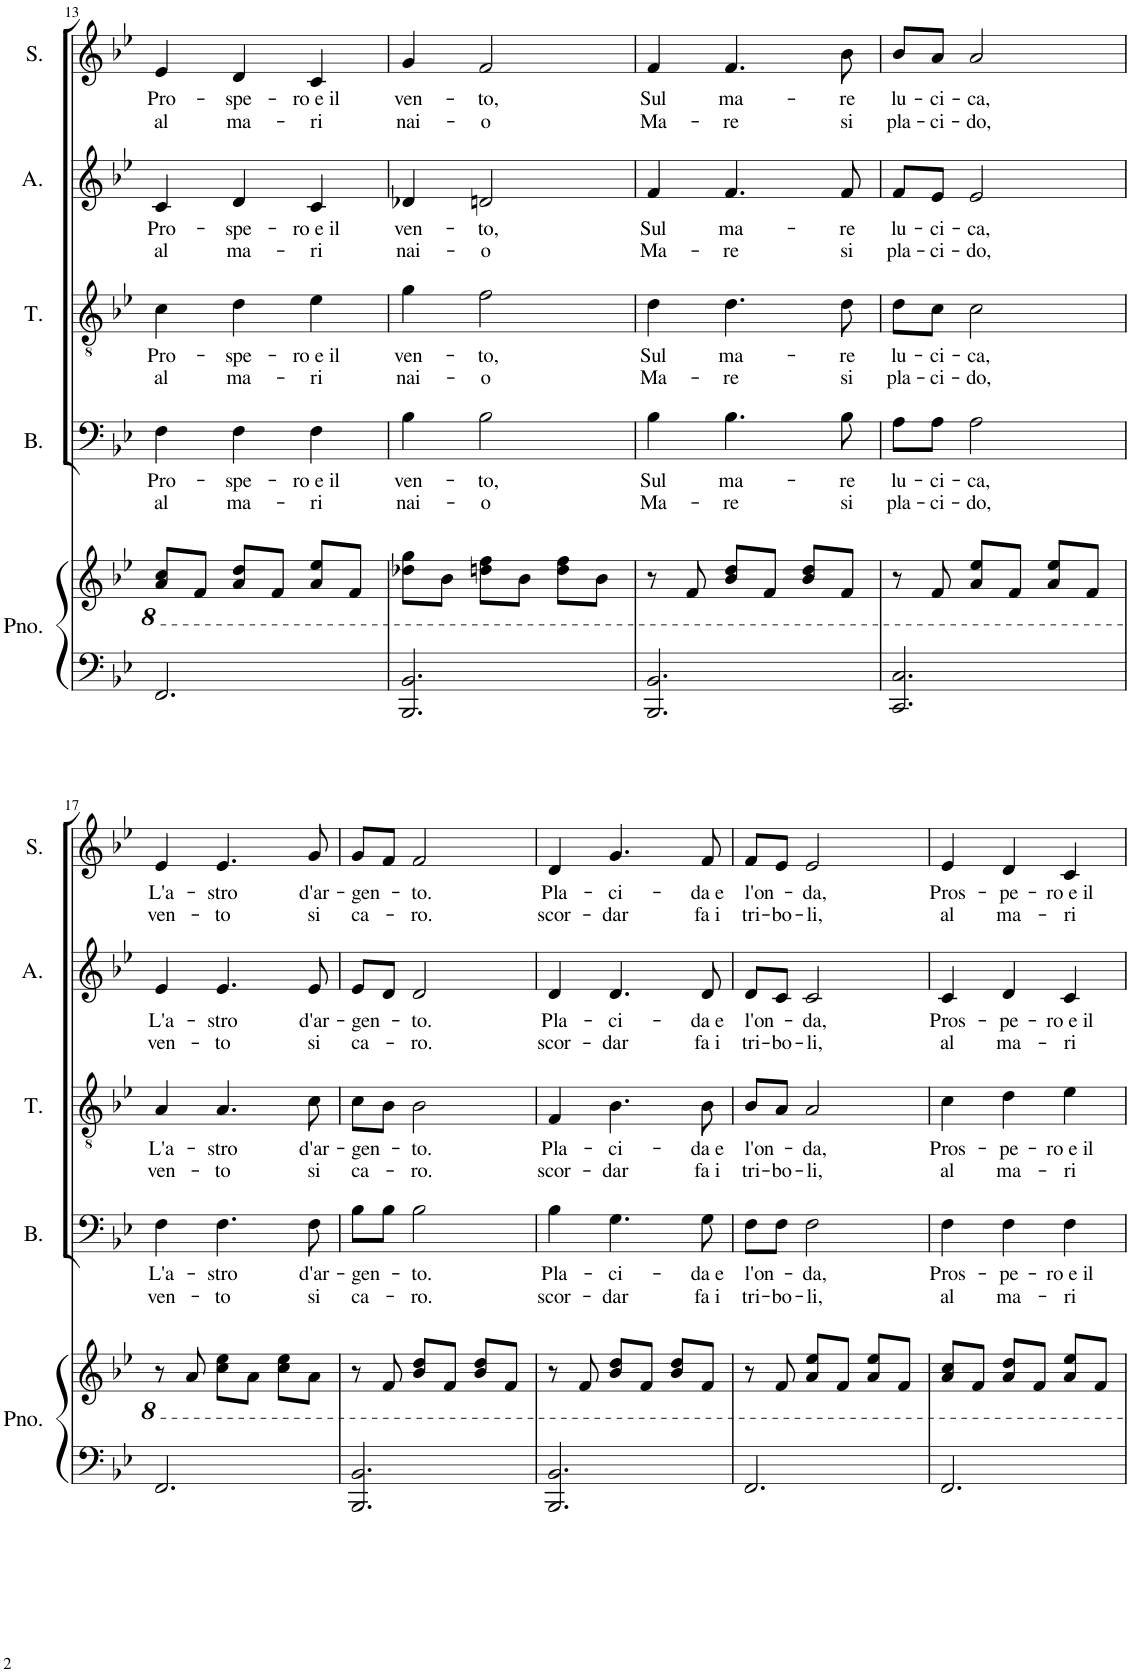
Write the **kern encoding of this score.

**kern	**kern	**kern	**text	**text	**kern	**text	**text	**kern	**text	**text	**kern	**text	**text
*part5	*part5	*part4	*part4	*part4	*part3	*part3	*part3	*part2	*part2	*part2	*part1	*part1	*part1
*staff6	*staff5	*staff4	*staff4	*staff4	*staff3	*staff3	*staff3	*staff2	*staff2	*staff2	*staff1	*staff1	*staff1
*I"Piano	*	*I"Bass	*	*	*I"Tenor	*	*	*I"Alto	*	*	*I"Soprano	*	*
*I'Pno.	*	*I'B.	*	*	*I'T.	*	*	*I'A.	*	*	*I'S.	*	*
!!LO:PB:g=z
*clefF4	*clefG2	*clefF4	*	*	*clefGv2	*	*	*clefG2	*	*	*clefG2	*	*
*k[b-e-]	*k[b-e-]	*k[b-e-]	*	*	*k[b-e-]	*	*	*k[b-e-]	*	*	*k[b-e-]	*	*
*M3/4	*M3/4	*M3/4	*	*	*M3/4	*	*	*M3/4	*	*	*M3/4	*	*
=13	=13	=13	=13	=13	=13	=13	=13	=13	=13	=13	=13	=13	=13
!	!	!	!LO:LY:b	!LO:LY:b	!	!LO:LY:b	!LO:LY:b	!	!LO:LY:b	!LO:LY:b	!	!LO:LY:b	!LO:LY:b
2.FF/	8A/ 8c/L	4F\	Pro-	al	4c\	Pro-	al	4c/	Pro-	al	4e-/	Pro-	al
.	8F/J	.	.	.	.	.	.	.	.	.	.	.	.
!	!	!	!LO:LY:b	!LO:LY:b	!	!LO:LY:b	!LO:LY:b	!	!LO:LY:b	!LO:LY:b	!	!LO:LY:b	!LO:LY:b
.	8A/ 8d/L	4F\	-spe-	ma-	4d\	-spe-	ma-	4d/	-spe-	ma-	4d/	-spe-	ma-
.	8F/J	.	.	.	.	.	.	.	.	.	.	.	.
!	!	!	!LO:LY:b	!LO:LY:b	!	!LO:LY:b	!LO:LY:b	!	!LO:LY:b	!LO:LY:b	!	!LO:LY:b	!LO:LY:b
.	8A/ 8e-/L	4F\	-ro e il	-ri	4e-\	-ro e il	-ri	4c/	-ro e il	-ri	4c/	-ro e il	-ri
.	8F/J	.	.	.	.	.	.	.	.	.	.	.	.
=14	=14	=14	=14	=14	=14	=14	=14	=14	=14	=14	=14	=14	=14
!	!	!	!LO:LY:b	!LO:LY:b	!	!LO:LY:b	!LO:LY:b	!	!LO:LY:b	!LO:LY:b	!	!LO:LY:b	!LO:LY:b
2.BBB-/ 2.BB-/	8d-X\ 8g\L	4B-\	ven-	nai-	4g\	ven-	nai-	4d-X/	ven-	nai-	4g/	ven-	nai-
.	8B-\J	.	.	.	.	.	.	.	.	.	.	.	.
!	!	!	!LO:LY:b	!LO:LY:b	!	!LO:LY:b	!LO:LY:b	!	!LO:LY:b	!LO:LY:b	!	!LO:LY:b	!LO:LY:b
.	8dn\ 8f\L	2B-\	-to,	-o	2f\	-to,	-o	2dn/	-to,	-o	2f/	-to,	-o
.	8B-\J	.	.	.	.	.	.	.	.	.	.	.	.
.	8d\ 8f\L	.	.	.	.	.	.	.	.	.	.	.	.
.	8B-\J	.	.	.	.	.	.	.	.	.	.	.	.
=15	=15	=15	=15	=15	=15	=15	=15	=15	=15	=15	=15	=15	=15
!	!	!	!LO:LY:b	!LO:LY:b	!	!LO:LY:b	!LO:LY:b	!	!LO:LY:b	!LO:LY:b	!	!LO:LY:b	!LO:LY:b
2.BBB-/ 2.BB-/	8r	4B-\	Sul	Ma-	4d\	Sul	Ma-	4f/	Sul	Ma-	4f/	Sul	Ma-
.	8F/	.	.	.	.	.	.	.	.	.	.	.	.
!	!	!	!LO:LY:b	!LO:LY:b	!	!LO:LY:b	!LO:LY:b	!	!LO:LY:b	!LO:LY:b	!	!LO:LY:b	!LO:LY:b
.	8B-/ 8d/L	4.B-\	ma-	-re	4.d\	ma-	-re	4.f/	ma-	-re	4.f/	ma-	-re
.	8F/J	.	.	.	.	.	.	.	.	.	.	.	.
.	8B-/ 8d/L	.	.	.	.	.	.	.	.	.	.	.	.
!	!	!	!LO:LY:b	!LO:LY:b	!	!LO:LY:b	!LO:LY:b	!	!LO:LY:b	!LO:LY:b	!	!LO:LY:b	!LO:LY:b
.	8F/J	8B-\	-re	si	8d\	-re	si	8f/	-re	si	8b-\	-re	si
=16	=16	=16	=16	=16	=16	=16	=16	=16	=16	=16	=16	=16	=16
!	!	!	!LO:LY:b	!LO:LY:b	!	!LO:LY:b	!LO:LY:b	!	!LO:LY:b	!LO:LY:b	!	!LO:LY:b	!LO:LY:b
2.CC/ 2.C/	8r	8A\L	lu-	pla-	8d\L	lu-	pla-	8f/L	lu-	pla-	8b-/L	lu-	pla-
!	!	!	!LO:LY:b	!LO:LY:b	!	!LO:LY:b	!LO:LY:b	!	!LO:LY:b	!LO:LY:b	!	!LO:LY:b	!LO:LY:b
.	8F/	8A\J	-ci-	-ci-	8c\J	-ci-	-ci-	8e-/J	-ci-	-ci-	8a/J	-ci-	-ci-
!	!	!	!LO:LY:b	!LO:LY:b	!	!LO:LY:b	!LO:LY:b	!	!LO:LY:b	!LO:LY:b	!	!LO:LY:b	!LO:LY:b
.	8A/ 8e-/L	2A\	-ca,	-do,	2c\	-ca,	-do,	2e-/	-ca,	-do,	2a/	-ca,	-do,
.	8F/J	.	.	.	.	.	.	.	.	.	.	.	.
.	8A/ 8e-/L	.	.	.	.	.	.	.	.	.	.	.	.
.	8F/J	.	.	.	.	.	.	.	.	.	.	.	.
!!LO:LB:g=z
=17	=17	=17	=17	=17	=17	=17	=17	=17	=17	=17	=17	=17	=17
!	!	!	!LO:LY:b	!LO:LY:b	!	!LO:LY:b	!LO:LY:b	!	!LO:LY:b	!LO:LY:b	!	!LO:LY:b	!LO:LY:b
2.FF/	8r	4F\	L'a-	ven-	4A/	L'a-	ven-	4e-/	L'a-	ven-	4e-/	L'a-	ven-
.	8A/	.	.	.	.	.	.	.	.	.	.	.	.
!	!	!	!LO:LY:b	!LO:LY:b	!	!LO:LY:b	!LO:LY:b	!	!LO:LY:b	!LO:LY:b	!	!LO:LY:b	!LO:LY:b
.	8c\ 8e-\L	4.F\	-stro	-to	4.A/	-stro	-to	4.e-/	-stro	-to	4.e-/	-stro	-to
.	8A\J	.	.	.	.	.	.	.	.	.	.	.	.
.	8c\ 8e-\L	.	.	.	.	.	.	.	.	.	.	.	.
!	!	!	!LO:LY:b	!LO:LY:b	!	!LO:LY:b	!LO:LY:b	!	!LO:LY:b	!LO:LY:b	!	!LO:LY:b	!LO:LY:b
.	8A\J	8F\	d'ar-	si	8c\	d'ar-	si	8e-/	d'ar-	si	8g/	d'ar-	si
=18	=18	=18	=18	=18	=18	=18	=18	=18	=18	=18	=18	=18	=18
!	!	!	!LO:LY:b	!LO:LY:b	!	!LO:LY:b	!LO:LY:b	!	!LO:LY:b	!LO:LY:b	!	!LO:LY:b	!LO:LY:b
2.BBB-/ 2.BB-/	8r	8B-\L	-gen-	ca-	8c\L	-gen-	ca-	8e-/L	-gen-	ca-	8g/L	-gen-	ca-
.	8F/	8B-\J	.	.	8B-\J	.	.	8d/J	.	.	8f/J	.	.
!	!	!	!LO:LY:b	!LO:LY:b	!	!LO:LY:b	!LO:LY:b	!	!LO:LY:b	!LO:LY:b	!	!LO:LY:b	!LO:LY:b
.	8B-/ 8d/L	2B-\	-to.	-ro.	2B-\	-to.	-ro.	2d/	-to.	-ro.	2f/	-to.	-ro.
.	8F/J	.	.	.	.	.	.	.	.	.	.	.	.
.	8B-/ 8d/L	.	.	.	.	.	.	.	.	.	.	.	.
.	8F/J	.	.	.	.	.	.	.	.	.	.	.	.
=19	=19	=19	=19	=19	=19	=19	=19	=19	=19	=19	=19	=19	=19
!	!	!	!LO:LY:b	!LO:LY:b	!	!LO:LY:b	!LO:LY:b	!	!LO:LY:b	!LO:LY:b	!	!LO:LY:b	!LO:LY:b
2.BBB-/ 2.BB-/	8r	4B-\	Pla-	scor-	4F/	Pla-	scor-	4d/	Pla-	scor-	4d/	Pla-	scor-
.	8F/	.	.	.	.	.	.	.	.	.	.	.	.
!	!	!	!LO:LY:b	!LO:LY:b	!	!LO:LY:b	!LO:LY:b	!	!LO:LY:b	!LO:LY:b	!	!LO:LY:b	!LO:LY:b
.	8B-/ 8d/L	4.G\	-ci-	-dar	4.B-\	-ci-	-dar	4.d/	-ci-	-dar	4.g/	-ci-	-dar
.	8F/J	.	.	.	.	.	.	.	.	.	.	.	.
.	8B-/ 8d/L	.	.	.	.	.	.	.	.	.	.	.	.
!	!	!	!LO:LY:b	!LO:LY:b	!	!LO:LY:b	!LO:LY:b	!	!LO:LY:b	!LO:LY:b	!	!LO:LY:b	!LO:LY:b
.	8F/J	8G\	-da e	fa i	8B-\	-da e	fa i	8d/	-da e	fa i	8f/	-da e	fa i
=20	=20	=20	=20	=20	=20	=20	=20	=20	=20	=20	=20	=20	=20
!	!	!	!LO:LY:b	!LO:LY:b	!	!LO:LY:b	!LO:LY:b	!	!LO:LY:b	!LO:LY:b	!	!LO:LY:b	!LO:LY:b
2.FF/	8r	8F\L	l'on-	tri-	8B-/L	l'on-	tri-	8d/L	l'on-	tri-	8f/L	l'on-	tri-
!	!	!	!	!LO:LY:b	!	!	!LO:LY:b	!	!	!LO:LY:b	!	!	!LO:LY:b
.	8F/	8F\J	.	-bo-	8A/J	.	-bo-	8c/J	.	-bo-	8e-/J	.	-bo-
!	!	!	!LO:LY:b	!LO:LY:b	!	!LO:LY:b	!LO:LY:b	!	!LO:LY:b	!LO:LY:b	!	!LO:LY:b	!LO:LY:b
.	8A/ 8e-/L	2F\	-da,	-li,	2A/	-da,	-li,	2c/	-da,	-li,	2e-/	-da,	-li,
.	8F/J	.	.	.	.	.	.	.	.	.	.	.	.
.	8A/ 8e-/L	.	.	.	.	.	.	.	.	.	.	.	.
.	8F/J	.	.	.	.	.	.	.	.	.	.	.	.
=21	=21	=21	=21	=21	=21	=21	=21	=21	=21	=21	=21	=21	=21
!	!	!	!LO:LY:b	!LO:LY:b	!	!LO:LY:b	!LO:LY:b	!	!LO:LY:b	!LO:LY:b	!	!LO:LY:b	!LO:LY:b
2.FF/	8A/ 8c/L	4F\	Pros-	al	4c\	Pros-	al	4c/	Pros-	al	4e-/	Pros-	al
.	8F/J	.	.	.	.	.	.	.	.	.	.	.	.
!	!	!	!LO:LY:b	!LO:LY:b	!	!LO:LY:b	!LO:LY:b	!	!LO:LY:b	!LO:LY:b	!	!LO:LY:b	!LO:LY:b
.	8A/ 8d/L	4F\	-pe-	ma-	4d\	-pe-	ma-	4d/	-pe-	ma-	4d/	-pe-	ma-
.	8F/J	.	.	.	.	.	.	.	.	.	.	.	.
!	!	!	!LO:LY:b	!LO:LY:b	!	!LO:LY:b	!LO:LY:b	!	!LO:LY:b	!LO:LY:b	!	!LO:LY:b	!LO:LY:b
.	8A/ 8e-/L	4F\	-ro e il	-ri	4e-\	-ro e il	-ri	4c/	-ro e il	-ri	4c/	-ro e il	-ri
.	8F/J	.	.	.	.	.	.	.	.	.	.	.	.
=	=	=	=	=	=	=	=	=	=	=	=	=	=
*-	*-	*-	*-	*-	*-	*-	*-	*-	*-	*-	*-	*-	*-
